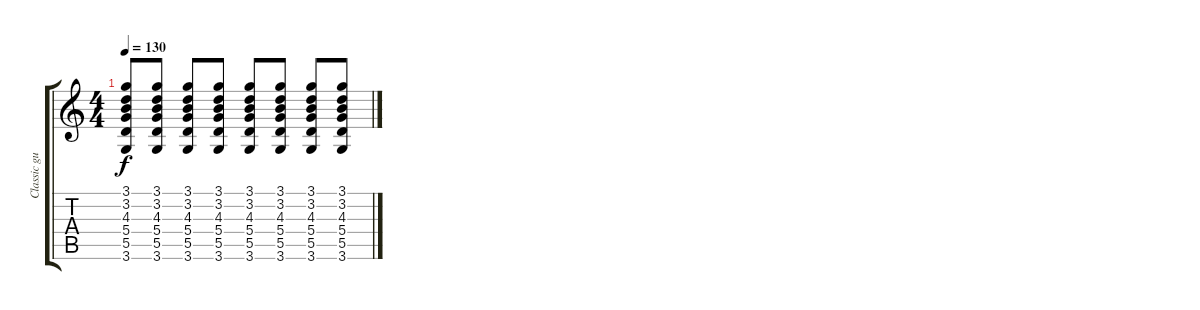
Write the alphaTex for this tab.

\track ("Classic guitar" "Classic gu") {instrument acousticguitarnylon}
\staff {score tabs}
\tuning (E4 B3 G3 D3 A2 E2) {hide}
\ts (4 4)
\tempo 130
\clef g2
\ks c
(3.1 3.2 4.3 5.4 5.5 3.6).8{dy f} (3.1 3.2 4.3 5.4 5.5 3.6).8 (3.1 3.2 4.3 5.4 5.5 3.6).8 (3.1 3.2 4.3 5.4 5.5 3.6).8 (3.1 3.2 4.3 5.4 5.5 3.6).8 (3.1 3.2 4.3 5.4 5.5 3.6).8 (3.1 3.2 4.3 5.4 5.5 3.6).8 (3.1 3.2 4.3 5.4 5.5 3.6).8
